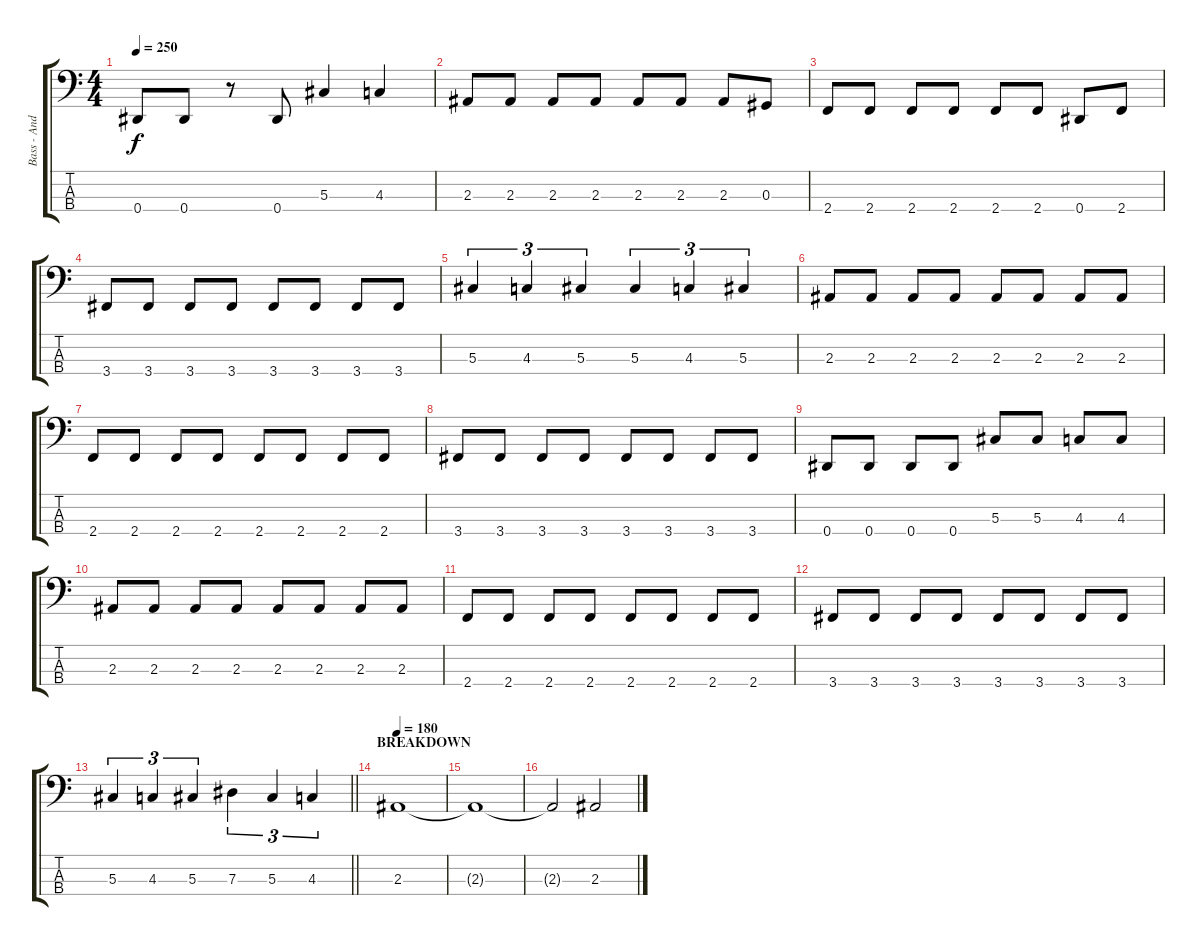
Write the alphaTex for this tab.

\track ("Bass - Andre Hartoonian" "Bass - And") {instrument slapbass2}
\staff {score tabs}
\tuning (Gb2 Db2 Ab1 Eb1) {hide}
\ts (4 4)
\tempo 250
\clef f4
\ks c
0.4.8{dy f} 0.4.8 r.8 0.4.8 5.3.4 4.3.4 |
2.3.8 2.3.8 2.3.8 2.3.8 2.3.8 2.3.8 2.3.8 0.3.8 |
2.4.8 2.4.8 2.4.8 2.4.8 2.4.8 2.4.8 0.4.8 2.4.8 |
3.4.8 3.4.8 3.4.8 3.4.8 3.4.8 3.4.8 3.4.8 3.4.8 |
5.3.4{tu (3 2)} 4.3.4{tu (3 2)} 5.3.4{tu (3 2)} 5.3.4{tu (3 2)} 4.3.4{tu (3 2)} 5.3.4{tu (3 2)} |
2.3.8 2.3.8 2.3.8 2.3.8 2.3.8 2.3.8 2.3.8 2.3.8 |
2.4.8 2.4.8 2.4.8 2.4.8 2.4.8 2.4.8 2.4.8 2.4.8 |
3.4.8 3.4.8 3.4.8 3.4.8 3.4.8 3.4.8 3.4.8 3.4.8 |
0.4.8 0.4.8 0.4.8 0.4.8 5.3.8 5.3.8 4.3.8 4.3.8 |
2.3.8 2.3.8 2.3.8 2.3.8 2.3.8 2.3.8 2.3.8 2.3.8 |
2.4.8 2.4.8 2.4.8 2.4.8 2.4.8 2.4.8 2.4.8 2.4.8 |
3.4.8 3.4.8 3.4.8 3.4.8 3.4.8 3.4.8 3.4.8 3.4.8 |
\barLineRight lightlight
5.3.4{tu (3 2)} 4.3.4{tu (3 2)} 5.3.4{tu (3 2)} 7.3.4{tu (3 2)} 5.3.4{tu (3 2)} 4.3.4{tu (3 2)} |
\section ("" "BREAKDOWN")
\tempo 180
2.3.1 |
2.3{t}.1 |
2.3{t}.2 2.3{sl}.2
